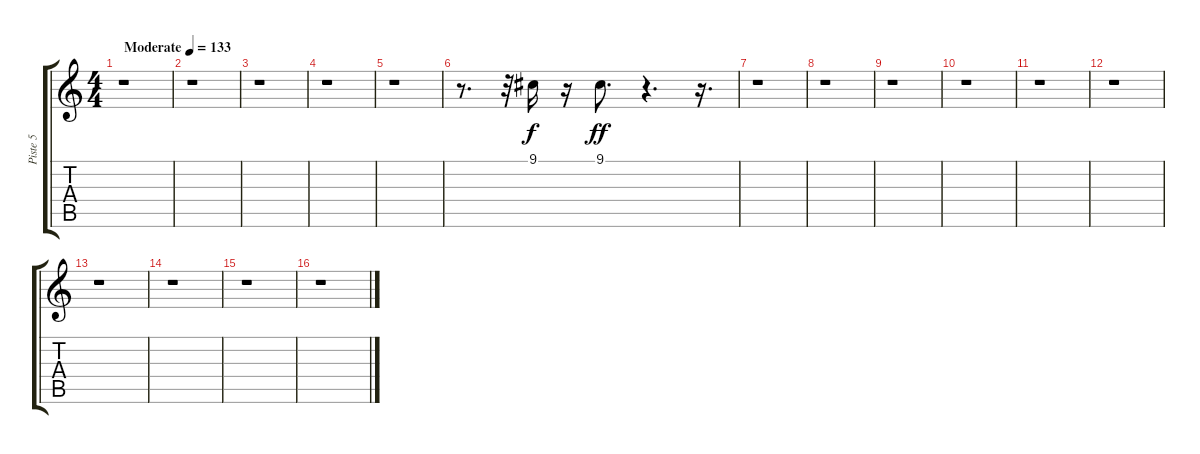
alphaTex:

\track ("Piste 5" "Piste 5") {instrument harmonica}
\staff {score tabs}
\tuning (E4 B3 G3 D3 A2 E2) {hide}
\ts (4 4)
\tempo (133 "Moderate")
\clef g2
\ks c
r.1{dy f instrument harmonica} |
r.1 |
r.1 |
r.1 |
r.1 |
r.8{d} r.32 9.1.16 r.16 9.1.8{d dy ff} r.4{d} r.16{d} |
r.1 |
r.1 |
r.1 |
r.1 |
r.1 |
r.1 |
r.1 |
r.1 |
r.1 |
r.1
